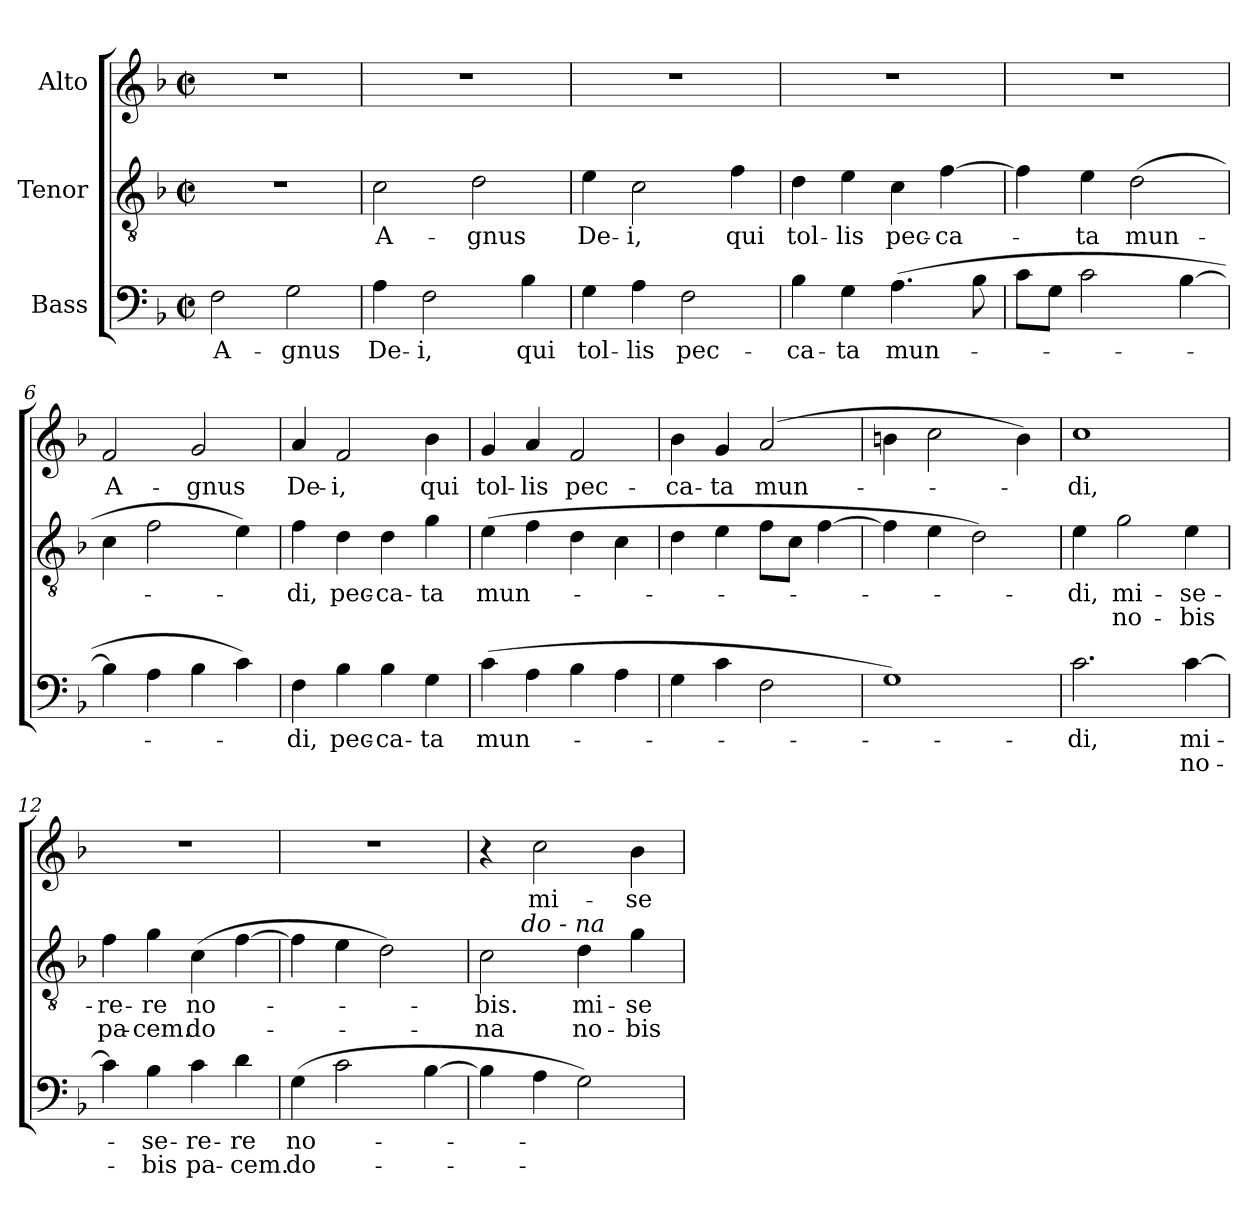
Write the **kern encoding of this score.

**kern	**text	**text	**kern	**text	**text	**kern	**text
*part3	*part3	*part3	*part2	*part2	*part2	*part1	*part1
*staff3	*staff3	*staff3	*staff2	*staff2	*staff2	*staff1	*staff1
*I"Bass	*	*	*I"Tenor	*	*	*I"Alto	*
*clefF4	*	*	*clefGv2	*	*	*clefG2	*
*k[b-]	*	*	*k[b-]	*	*	*k[b-]	*
*F:	*	*	*F:	*	*	*F:	*
*M2/2	*	*	*M2/2	*	*	*M2/2	*
*met(c|)	*	*	*met(c|)	*	*	*met(c|)	*
=1	=1	=1	=1	=1	=1	=1	=1
!	!LO:LY:b	!	!	!	!	!	!
2F\	A-	.	1r	.	.	1r	.
!	!LO:LY:b	!	!	!	!	!	!
2G\	-gnus	.	.	.	.	.	.
=2	=2	=2	=2	=2	=2	=2	=2
!	!LO:LY:b	!	!	!LO:LY:b	!	!	!
4A\	De-	.	2c\	A-	.	1r	.
!	!LO:LY:b	!	!	!	!	!	!
2F\	-i,	.	.	.	.	.	.
!	!	!	!	!LO:LY:b	!	!	!
.	.	.	2d\	-gnus	.	.	.
!	!LO:LY:b	!	!	!	!	!	!
4B-\	qui	.	.	.	.	.	.
=3	=3	=3	=3	=3	=3	=3	=3
!	!LO:LY:b	!	!	!LO:LY:b	!	!	!
4G\	tol-	.	4e\	De-	.	1r	.
!	!LO:LY:b:rj	!	!	!LO:LY:b	!	!	!
4A\	-lis	.	2c\	-i,	.	.	.
!	!LO:LY:b	!	!	!	!	!	!
2F\	pec-	.	.	.	.	.	.
!	!	!	!	!LO:LY:b	!	!	!
.	.	.	4f\	qui	.	.	.
=4	=4	=4	=4	=4	=4	=4	=4
!	!LO:LY:b	!	!	!LO:LY:b	!	!	!
4B-\	-ca-	.	4d\	tol-	.	1r	.
!	!LO:LY:b	!	!	!LO:LY:b:rj	!	!	!
4G\	-ta	.	4e\	-lis	.	.	.
!	!LO:LY:b	!	!	!LO:LY:b	!	!	!
(<4.A\	mun-	.	4c\	pec-	.	.	.
!	!	!	!	!LO:LY:b:rj	!	!	!
.	.	.	[>4f\	-ca-	.	.	.
8B-\	.	.	.	.	.	.	.
=5	=5	=5	=5	=5	=5	=5	=5
8c\L	.	.	4f\]	.	.	1r	.
8G\J	.	.	.	.	.	.	.
!	!	!	!	!LO:LY:b	!	!	!
2c\	.	.	4e\	-ta	.	.	.
!	!	!	!	!LO:LY:b	!	!	!
.	.	.	(>2d\	mun-	.	.	.
[>4B-\	.	.	.	.	.	.	.
=6	=6	=6	=6	=6	=6	=6	=6
!	!	!	!	!	!	!	!LO:LY:b
4B-\]	.	.	4c\	.	.	2f/	A-
4A\	.	.	2f\	.	.	.	.
!	!	!	!	!	!	!	!LO:LY:b
4B-\	.	.	.	.	.	2g/	-gnus
4c\)	.	.	4e\)	.	.	.	.
=7	=7	=7	=7	=7	=7	=7	=7
!	!LO:LY:b	!	!	!LO:LY:b	!	!	!LO:LY:b
4F\	-di,	.	4f\	-di,	.	4a/	De-
!	!LO:LY:b	!	!	!LO:LY:b	!	!	!LO:LY:b
4B-\	pec-	.	4d\	pec-	.	2f/	-i,
!	!LO:LY:b	!	!	!LO:LY:b	!	!	!
4B-\	-ca-	.	4d\	-ca-	.	.	.
!	!LO:LY:b	!	!	!LO:LY:b	!	!	!LO:LY:b
4G\	-ta	.	4g\	-ta	.	4b-\	qui
!!LO:LB:g=z
=8	=8	=8	=8	=8	=8	=8	=8
!	!LO:LY:b	!	!	!LO:LY:b	!	!	!LO:LY:b
(>4c\	mun-	.	(>4e\	mun-	.	4g/	tol-
!	!	!	!	!	!	!	!LO:LY:b:rj
4A\	.	.	4f\	.	.	4a/	-lis
!	!	!	!	!	!	!	!LO:LY:b
4B-\	.	.	4d\	.	.	2f/	pec-
4A\	.	.	4c\	.	.	.	.
=9	=9	=9	=9	=9	=9	=9	=9
!	!	!	!	!	!	!	!LO:LY:b
4G\	.	.	4d\	.	.	4b-\	-ca-
!	!	!	!	!	!	!	!LO:LY:b
4c\	.	.	4e\	.	.	4g/	-ta
!	!	!	!	!	!	!	!LO:LY:b
2F\	.	.	8f\L	.	.	(2a/	mun-
.	.	.	8c\J	.	.	.	.
.	.	.	[>4f\	.	.	.	.
=10	=10	=10	=10	=10	=10	=10	=10
1G)	.	.	4f\]	.	.	4bn\	.
.	.	.	4e\	.	.	2cc\	.
.	.	.	2d\)	.	.	.	.
.	.	.	.	.	.	4b\)	.
=11	=11	=11	=11	=11	=11	=11	=11
!	!LO:LY:b	!	!	!LO:LY:b	!	!	!LO:LY:b
2.c\	-di,	.	4e\	-di,	.	1cc	-di,
!	!	!	!	!LO:LY:b	!LO:LY:b	!	!
.	.	.	2g\	mi-	no-	.	.
!	!LO:LY:b	!LO:LY:b	!	!LO:LY:b	!LO:LY:b	!	!
[>4c\	mi-	no-	4e\	-se-	-bis	.	.
=12	=12	=12	=12	=12	=12	=12	=12
!	!	!	!	!LO:LY:b	!LO:LY:b	!	!
4c\]	.	.	4f\	-re-	pa-	1r	.
!	!LO:LY:b	!LO:LY:b	!	!LO:LY:b	!LO:LY:b	!	!
4B-\	-se-	-bis	4g\	-re	-cem.	.	.
!	!LO:LY:b	!LO:LY:b	!	!LO:LY:b	!LO:LY:b	!	!
4c\	-re-	pa-	(>4c\	no-	do-	.	.
!	!LO:LY:b	!LO:LY:b	!	!	!	!	!
4d\	-re	-cem.	[>4f\	.	.	.	.
=13	=13	=13	=13	=13	=13	=13	=13
!	!LO:LY:b	!LO:LY:b	!	!	!	!	!
(<4G\	no-	do-	4f\]	.	.	1r	.
2c\	.	.	4e\	.	.	.	.
.	.	.	2d\)	.	.	.	.
[>4B-\	.	.	.	.	.	.	.
=14	=14	=14	=14	=14	=14	=14	=14
!	!	!	!	!LO:LY:b	!LO:LY:b	!	!
*	*	*	*^	*	*	*	*
4B-\]	.	.	2c\	8..ryy	-bis.	-na	4r	.
!	!	!	!	!LO:TX:a:i:t=do - na	!	!	!	!
.	.	.	.	2ryy	.	.	.	.
!	!	!	!	!	!	!	!	!LO:LY:b
4A\	.	.	.	.	.	.	2cc\	mi-
!	!	!	!	!	!LO:LY:b	!LO:LY:b	!	!
2G\)	.	.	4d\	.	mi-	no-	.	.
.	.	.	.	4ryy	.	.	.	.
!	!	!	!	!	!LO:LY:b	!LO:LY:b	!	!LO:LY:b
.	.	.	4g\	.	-se-	-bis	4b-\	-se-
.	.	.	.	32ryy	.	.	.	.
*	*	*	*v	*v	*	*	*	*
=	=	=	=	=	=	=	=
*-	*-	*-	*-	*-	*-	*-	*-
